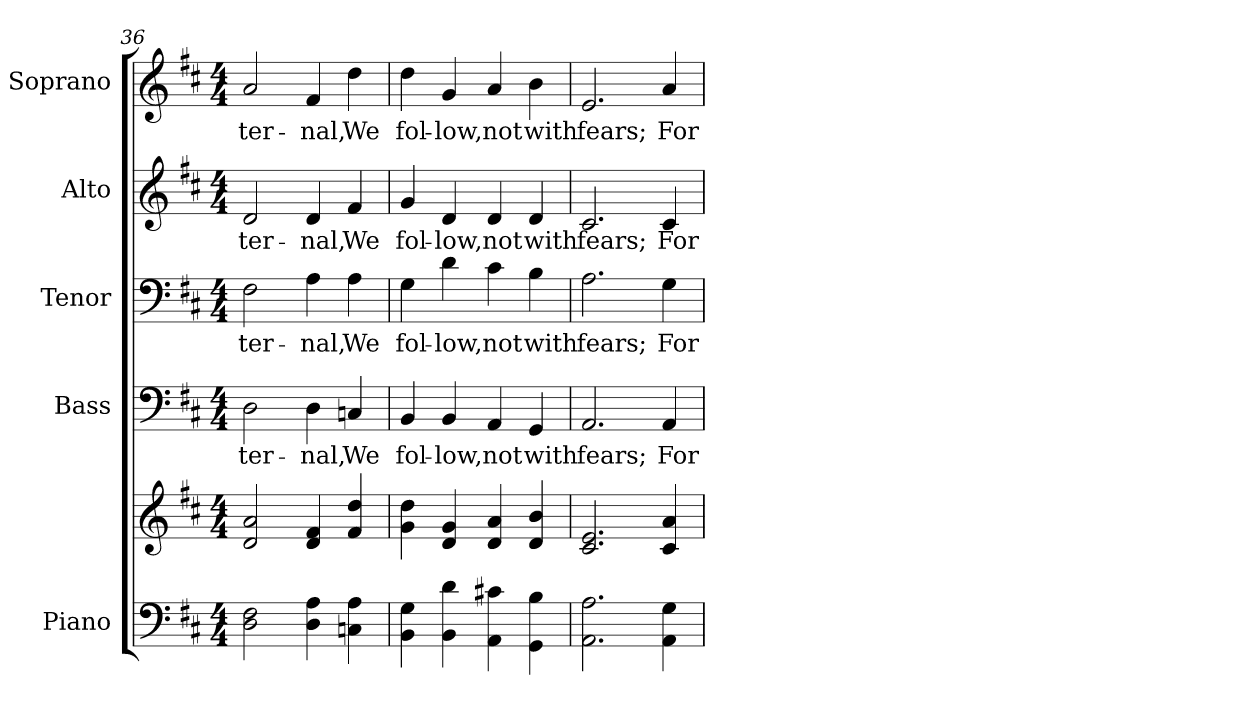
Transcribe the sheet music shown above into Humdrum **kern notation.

**kern	**kern	**kern	**text	**kern	**text	**kern	**text	**kern	**text
*part5	*part5	*part4	*part4	*part3	*part3	*part2	*part2	*part1	*part1
*staff6	*staff5	*staff4	*staff4	*staff3	*staff3	*staff2	*staff2	*staff1	*staff1
*I"Piano	*	*I"Bass	*	*I"Tenor	*	*I"Alto	*	*I"Soprano	*
*I'Pno.	*	*I'B.	*	*I'T.	*	*I'A.	*	*I'S.	*
*clefF4	*clefG2	*clefF4	*	*clefF4	*	*clefG2	*	*clefG2	*
*k[f#c#]	*k[f#c#]	*k[f#c#]	*	*k[f#c#]	*	*k[f#c#]	*	*k[f#c#]	*
*D:	*D:	*D:	*	*D:	*	*D:	*	*D:	*
*M4/4	*M4/4	*M4/4	*	*M4/4	*	*M4/4	*	*M4/4	*
=36	=36	=36	=36	=36	=36	=36	=36	=36	=36
!	!	!	!LO:LY:b:color=#000000	!	!	!	!	!	!
!	!	!	!	!	!LO:LY:b:color=#000000	!	!	!	!
!	!	!	!	!	!	!	!LO:LY:b:color=#000000	!	!
!	!	!	!	!	!	!	!	!	!LO:LY:b:color=#000000
2Di\ 2F#i	2di/ 2ai	2Di\	-ter-	2F#i\	-ter-	2di/	-ter-	2ai/	-ter-
!	!	!	!LO:LY:b:color=#000000	!	!	!	!	!	!
!	!	!	!	!	!LO:LY:b:color=#000000	!	!	!	!
!	!	!	!	!	!	!	!LO:LY:b:color=#000000	!	!
!	!	!	!	!	!	!	!	!	!LO:LY:b:color=#000000
4Di\ 4Ai	4di/ 4f#i	4Di\	-nal,	4Ai\	-nal,	4di/	-nal,	4f#i/	-nal,
!	!	!	!LO:LY:b:color=#000000	!	!	!	!	!	!
!	!	!	!	!	!LO:LY:b:color=#000000	!	!	!	!
!	!	!	!	!	!	!	!LO:LY:b:color=#000000	!	!
!	!	!	!	!	!	!	!	!	!LO:LY:b:color=#000000
4Cni\ 4Ai	4f#i/ 4ddi	4Cni/	We	4Ai\	We	4f#i/	We	4ddi\	We
!!LO:PB:g=z
=37	=37	=37	=37	=37	=37	=37	=37	=37	=37
!	!	!	!LO:LY:b:color=#000000	!	!	!	!	!	!
!	!	!	!	!	!LO:LY:b:color=#000000	!	!	!	!
!	!	!	!	!	!	!	!LO:LY:b:color=#000000	!	!
!	!	!	!	!	!	!	!	!	!LO:LY:b:color=#000000
4BBi\ 4Gi	4gi\ 4ddi	4BBi/	fol-	4Gi\	fol-	4gi/	fol-	4ddi\	fol-
!	!	!	!LO:LY:b:color=#000000	!	!	!	!	!	!
!	!	!	!	!	!LO:LY:b:color=#000000	!	!	!	!
!	!	!	!	!	!	!	!LO:LY:b:color=#000000	!	!
!	!	!	!	!	!	!	!	!	!LO:LY:b:color=#000000
4BBi\ 4di	4di/ 4gi	4BBi/	-low,	4di\	-low,	4di/	-low,	4gi/	-low,
!	!	!	!LO:LY:b:color=#000000	!	!	!	!	!	!
!	!	!	!	!	!LO:LY:b:color=#000000	!	!	!	!
!	!	!	!	!	!	!	!LO:LY:b:color=#000000	!	!
!	!	!	!	!	!	!	!	!	!LO:LY:b:color=#000000
4AAi\ 4c#Xi	4di/ 4ai	4AAi/	not	4c#i\	not	4di/	not	4ai/	not
!	!	!	!LO:LY:b:color=#000000	!	!	!	!	!	!
!	!	!	!	!	!LO:LY:b:color=#000000	!	!	!	!
!	!	!	!	!	!	!	!LO:LY:b:color=#000000	!	!
!	!	!	!	!	!	!	!	!	!LO:LY:b:color=#000000
4GGi\ 4Bi	4di/ 4bi	4GGi/	with	4Bi\	with	4di/	with	4bi\	with
=38	=38	=38	=38	=38	=38	=38	=38	=38	=38
!	!	!	!LO:LY:b:color=#000000	!	!	!	!	!	!
!	!	!	!	!	!LO:LY:b:color=#000000	!	!	!	!
!	!	!	!	!	!	!	!LO:LY:b:color=#000000	!	!
!	!	!	!	!	!	!	!	!	!LO:LY:b:color=#000000
2.AAi\ 2.Ai	2.c#i/ 2.ei	2.AAi/	fears;	2.Ai\	fears;	2.c#i/	fears;	2.ei/	fears;
!	!	!	!LO:LY:b:color=#000000	!	!	!	!	!	!
!	!	!	!	!	!LO:LY:b:color=#000000	!	!	!	!
!	!	!	!	!	!	!	!LO:LY:b:color=#000000	!	!
!	!	!	!	!	!	!	!	!	!LO:LY:b:color=#000000
4AAi\ 4Gi	4c#i/ 4ai	4AAi/	For	4Gi\	For	4c#i/	For	4ai/	For
=	=	=	=	=	=	=	=	=	=
*-	*-	*-	*-	*-	*-	*-	*-	*-	*-
